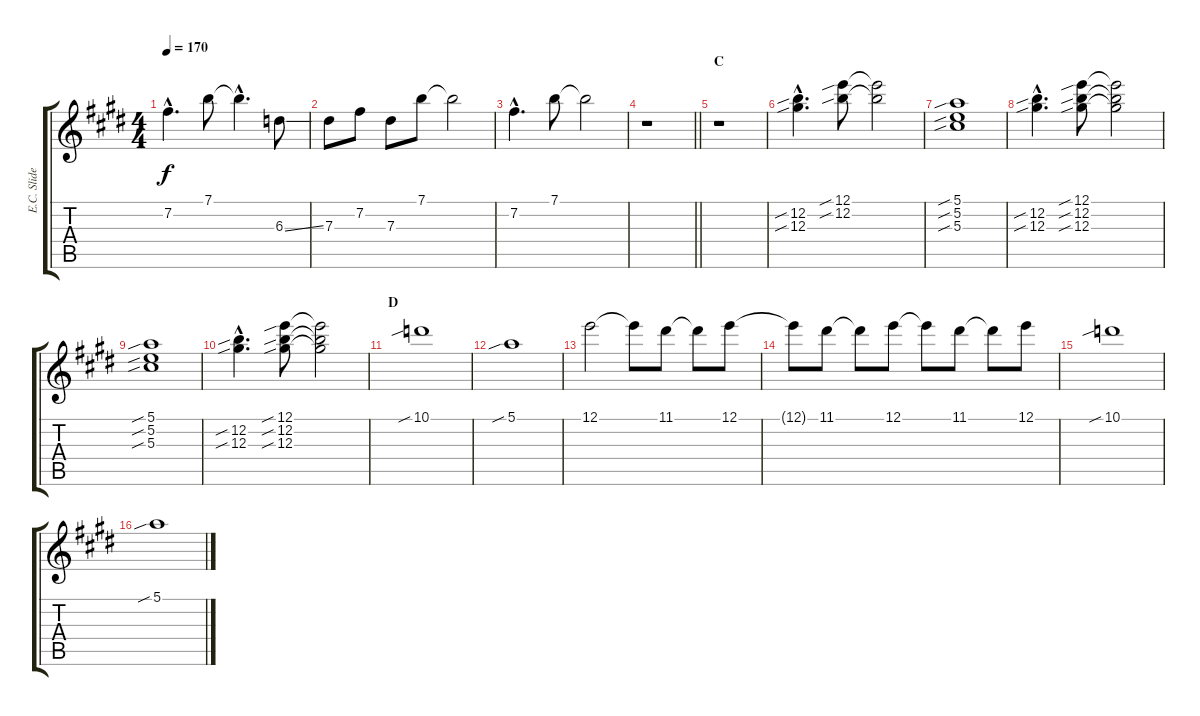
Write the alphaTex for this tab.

\track ("E.C. Slide Guitar I [Slide In E Tuning]" "E.C. Slide") {instrument distortionguitar}
\staff {score tabs}
\tuning (E4 B3 Ab3 E3 B2 E2) {hide}
\ts (4 4)
\tempo 170
\clef g2
\ks e
7.2{hac}.4{d dy f} 7.1.8 7.1{hac t}.4{d} 6.3{ss}.8 |
7.3.8 7.2.8 7.3.8 7.1.8 7.1{t}.2 |
7.2{hac}.4{d} 7.1.8 7.1{t}.2 |
\barLineRight lightlight
r.1 |
\section ("" "C")
r.1 |
(12.2{sib hac} 12.3{sib hac}).4{d} (12.1{sib} 12.2{sib}).8 (12.1{t} 12.2{t}).2 |
(5.1{sib} 5.2{sib} 5.3{sib}).1 |
(12.2{sib hac} 12.3{sib hac}).4{d} (12.1{sib} 12.2{sib} 12.3{sib}).8 (12.1{t} 12.2{t} 12.3{t}).2 |
(5.1{sib} 5.2{sib} 5.3{sib}).1 |
(12.2{sib hac} 12.3{sib hac}).4{d} (12.1{sib} 12.2{sib} 12.3{sib}).8 (12.1{t} 12.2{t} 12.3{t}).2 |
\section ("" "D")
10.1{sib}.1 |
5.1{sib}.1 |
12.1.2 12.1{t}.8 11.1.8 11.1{t}.8 12.1.8 |
12.1{t}.8 11.1.8 11.1{t}.8 12.1.8 12.1{t}.8 11.1.8 11.1{t}.8 12.1.8 |
10.1{sib}.1 |
5.1{sib}.1
